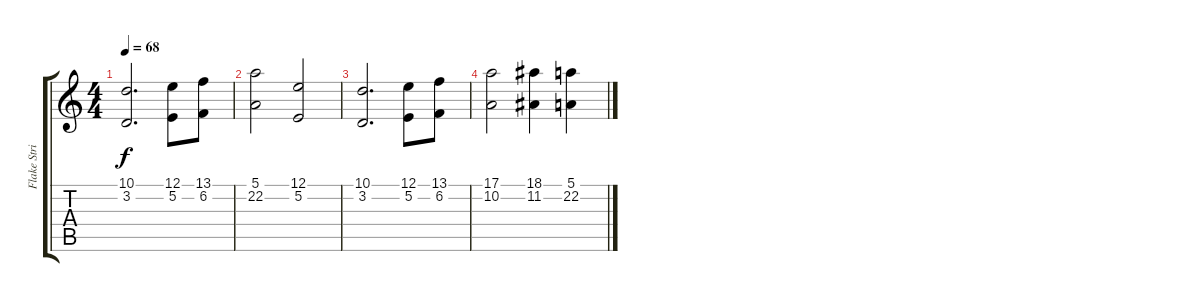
\track ("Flake String 3" "Flake Stri") {instrument stringensemble2}
\staff {score tabs}
\tuning (E4 B3 G3 D3 A2 E2) {hide}
\ts (4 4)
\tempo 68
\clef g2
\ks c
(10.1 3.2).2{d dy f} (12.1 5.2).8 (13.1 6.2).8 |
(5.1 22.2).2 (12.1 5.2).2 |
(10.1 3.2).2{d} (12.1 5.2).8 (13.1 6.2).8 |
(17.1 10.2).2 (18.1 11.2).4 (5.1 22.2).4
